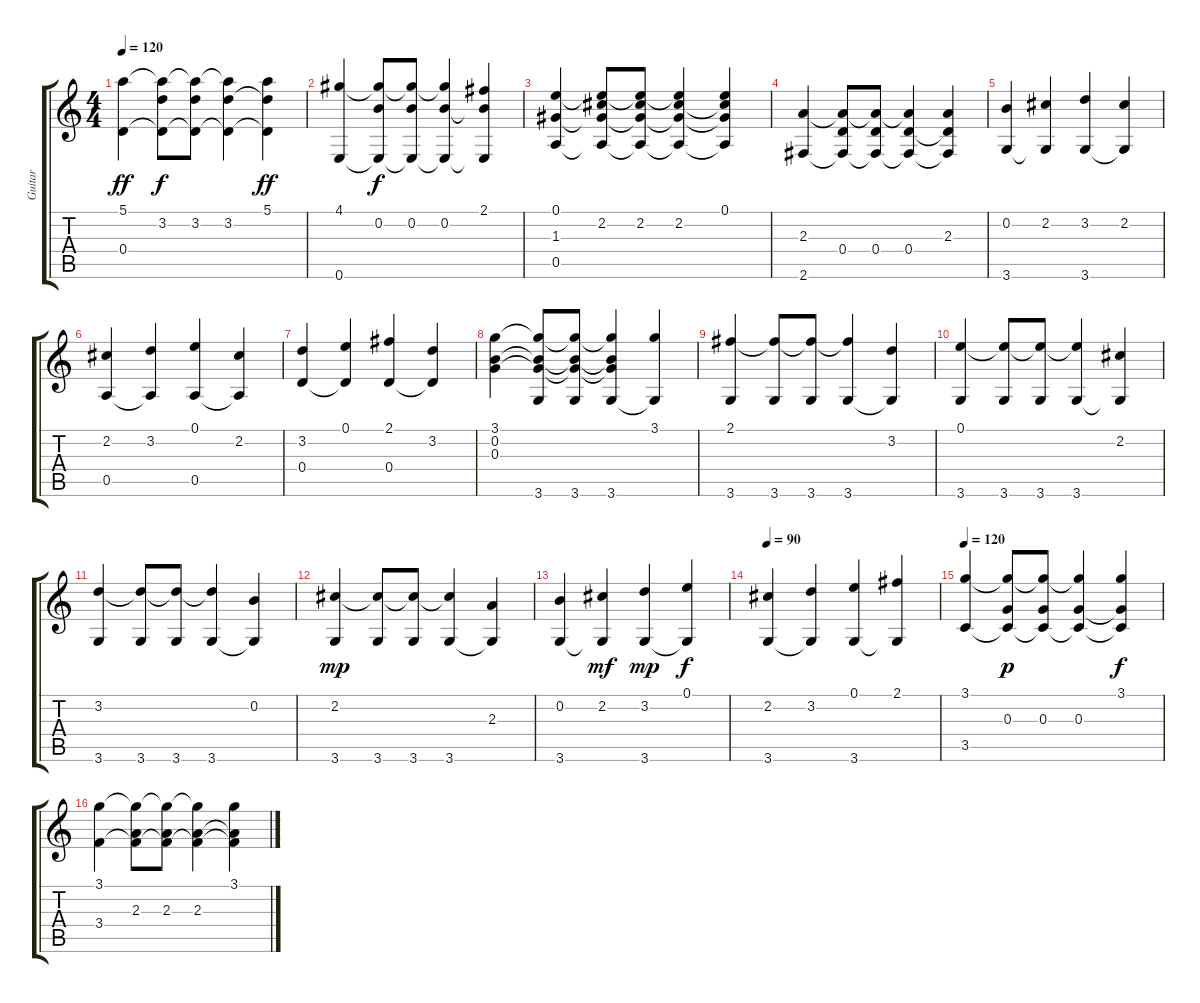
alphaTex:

\track ("Guitar" "Guitar") {instrument acousticguitarnylon}
\staff {score tabs}
\tuning (E4 B3 G3 D3 A2 E2) {hide}
\ts (4 4)
\tempo 120
\clef g2
\ks c
(5.1 0.4).4{dy ff} (5.1{t} 3.2 0.4{t}).8{dy f} (5.1{t} 3.2 0.4{t}).8 (5.1{t} 3.2 0.4{t}).4 (5.1 3.2{t} 0.4{t}).4{dy ff} |
(4.1 0.6).4 (4.1{t} 0.2 0.6{t}).8{dy f} (4.1{t} 0.2 0.6{t}).8 (4.1{t} 0.2 0.6{t}).4 (2.1 0.2{t} 0.6{t}).4 |
(0.1 1.3 0.5).4 (0.1{t} 2.2 1.3{t} 0.5{t}).8 (0.1{t} 2.2 1.3{t} 0.5{t}).8 (0.1{t} 2.2 1.3{t} 0.5{t}).4 (0.1 2.2{t} 1.3{t} 0.5{t}).4 |
(2.3 2.6).4 (2.3{t} 0.4 2.6{t}).8 (2.3{t} 0.4 2.6{t}).8 (2.3{t} 0.4 2.6{t}).4 (2.3 0.4{t} 2.6{t}).4 |
(0.2 3.6).4 (2.2 3.6{t}).4 (3.2 3.6).4 (2.2 3.6{t}).4 |
(2.2 0.5).4 (3.2 0.5{t}).4 (0.1 0.5).4 (2.2 0.5{t}).4 |
(3.2 0.4).4 (0.1 0.4{t}).4 (2.1 0.4).4 (3.2 0.4{t}).4 |
(3.1 0.2 0.3).4 (3.1{t} 0.2{t} 0.3{t} 3.6).8 (3.1{t} 0.2{t} 0.3{t} 3.6).8 (3.1{t} 0.2{t} 0.3{t} 3.6).4 (3.1 3.6{t}).4 |
(2.1 3.6).4 (2.1{t} 3.6).8 (2.1{t} 3.6).8 (2.1{t} 3.6).4 (3.2 3.6{t}).4 |
(0.1 3.6).4 (0.1{t} 3.6).8 (0.1{t} 3.6).8 (0.1{t} 3.6).4 (2.2 3.6{t}).4 |
(3.2 3.6).4 (3.2{t} 3.6).8 (3.2{t} 3.6).8 (3.2{t} 3.6).4 (0.2 3.6{t}).4 |
(2.2 3.6).4{dy mp} (2.2{t} 3.6).8 (2.2{t} 3.6).8 (2.2{t} 3.6).4 (2.3 3.6{t}).4 |
(0.2 3.6).4 (2.2 3.6{t}).4{dy mf} (3.2 3.6).4{dy mp} (0.1 3.6{t}).4{dy f} |
\tempo 90
(2.2 3.6).4 (3.2 3.6{t}).4 (0.1 3.6).4 (2.1 3.6{t}).4 |
\tempo 120
(3.1 3.5).4 (3.1{t} 0.3 3.5{t}).8{dy p} (3.1{t} 0.3 3.5{t}).8 (3.1{t} 0.3 3.5{t}).4 (3.1 0.3{t} 3.5{t}).4{dy f} |
(3.1 3.4).4 (3.1{t} 2.3 3.4{t}).8 (3.1{t} 2.3 3.4{t}).8 (3.1{t} 2.3 3.4{t}).4 (3.1 2.3{t} 3.4{t}).4
